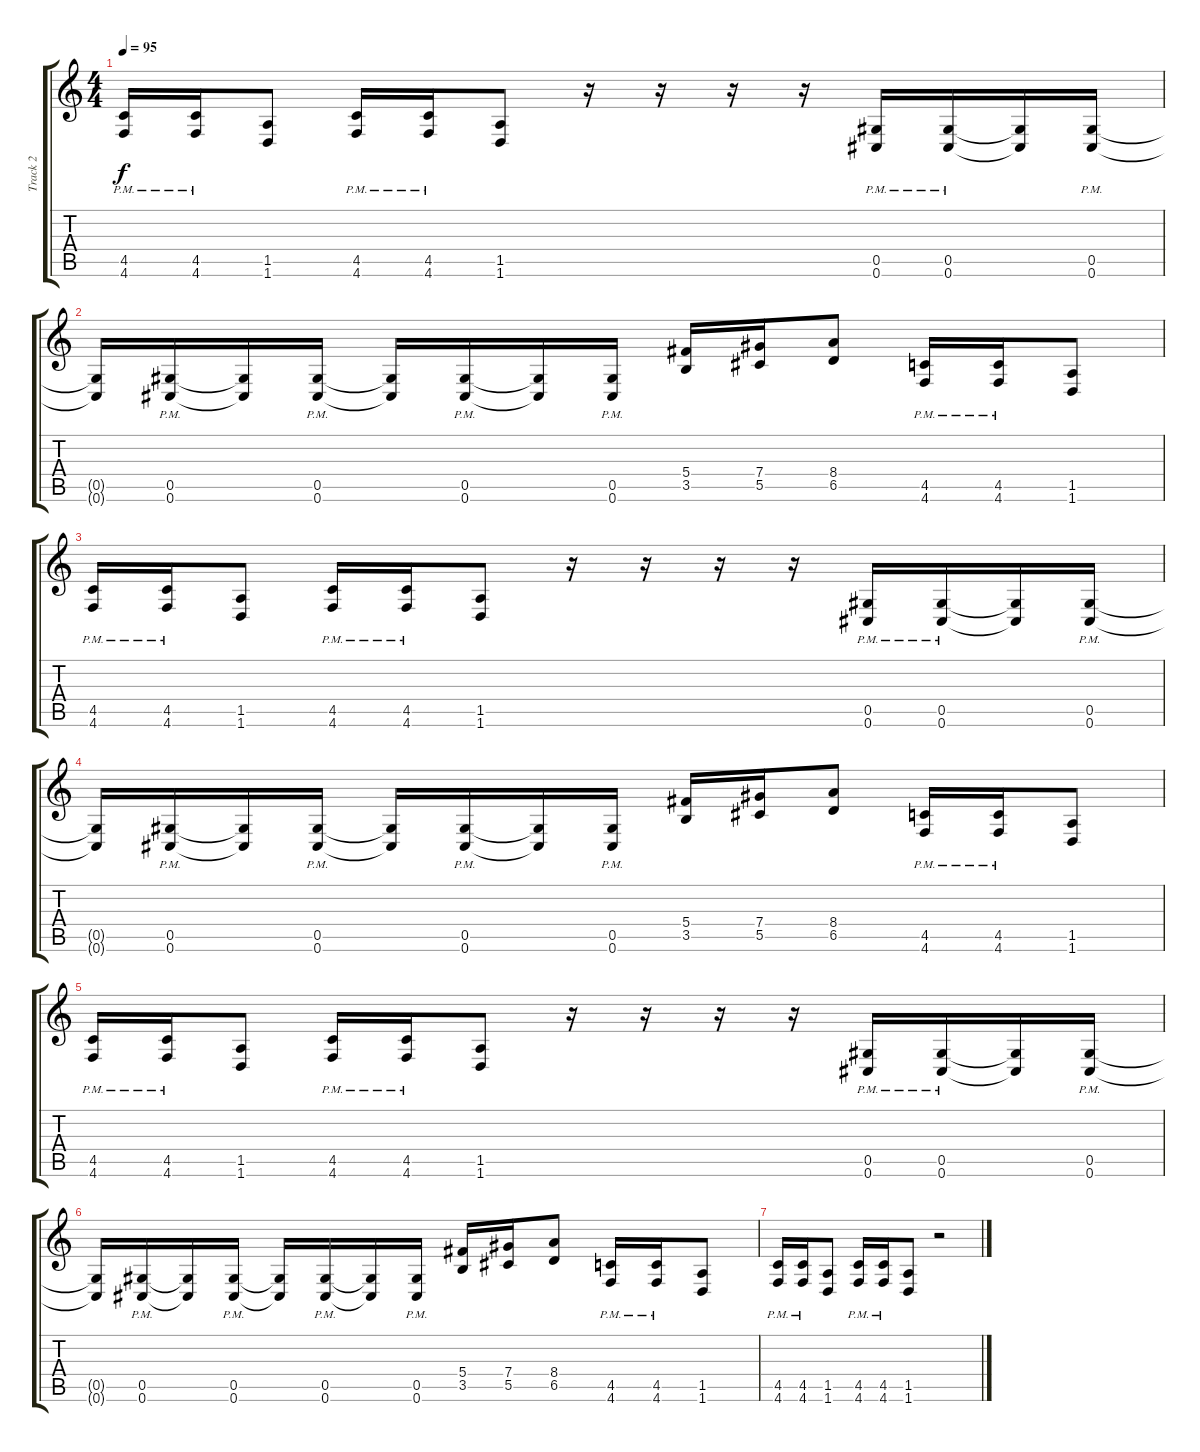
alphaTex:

\track ("Track 2" "Track 2") {instrument distortionguitar}
\staff {score tabs}
\tuning (Eb4 Bb3 Gb3 Db3 Ab2 Db2) {hide}
\ts (4 4)
\tempo 95
\clef g2
\ks c
(4.5{pm} 4.6{pm}).16{dy f} (4.5{pm} 4.6{pm}).16 (1.5 1.6).8 (4.5{pm} 4.6{pm}).16 (4.5{pm} 4.6{pm}).16 (1.5 1.6).8 r.16 r.16 r.16 r.16 (0.5{pm} 0.6{pm}).16 (0.5{pm} 0.6{pm}).16 (0.5{t} 0.6{t}).16 (0.5{pm} 0.6{pm}).16 |
(0.5{t} 0.6{t}).16 (0.5{pm} 0.6{pm}).16 (0.5{t} 0.6{t}).16 (0.5{pm} 0.6{pm}).16 (0.5{t} 0.6{t}).16 (0.5{pm} 0.6{pm}).16 (0.5{t} 0.6{t}).16 (0.5{pm} 0.6{pm}).16 (5.4 3.5).16 (7.4 5.5).16 (8.4 6.5).8 (4.5{pm} 4.6{pm}).16 (4.5{pm} 4.6{pm}).16 (1.5 1.6).8 |
(4.5{pm} 4.6{pm}).16 (4.5{pm} 4.6{pm}).16 (1.5 1.6).8 (4.5{pm} 4.6{pm}).16 (4.5{pm} 4.6{pm}).16 (1.5 1.6).8 r.16 r.16 r.16 r.16 (0.5{pm} 0.6{pm}).16 (0.5{pm} 0.6{pm}).16 (0.5{t} 0.6{t}).16 (0.5{pm} 0.6{pm}).16 |
(0.5{t} 0.6{t}).16 (0.5{pm} 0.6{pm}).16 (0.5{t} 0.6{t}).16 (0.5{pm} 0.6{pm}).16 (0.5{t} 0.6{t}).16 (0.5{pm} 0.6{pm}).16 (0.5{t} 0.6{t}).16 (0.5{pm} 0.6{pm}).16 (5.4 3.5).16 (7.4 5.5).16 (8.4 6.5).8 (4.5{pm} 4.6{pm}).16 (4.5{pm} 4.6{pm}).16 (1.5 1.6).8 |
(4.5{pm} 4.6{pm}).16 (4.5{pm} 4.6{pm}).16 (1.5 1.6).8 (4.5{pm} 4.6{pm}).16 (4.5{pm} 4.6{pm}).16 (1.5 1.6).8 r.16 r.16 r.16 r.16 (0.5{pm} 0.6{pm}).16 (0.5{pm} 0.6{pm}).16 (0.5{t} 0.6{t}).16 (0.5{pm} 0.6{pm}).16 |
(0.5{t} 0.6{t}).16 (0.5{pm} 0.6{pm}).16 (0.5{t} 0.6{t}).16 (0.5{pm} 0.6{pm}).16 (0.5{t} 0.6{t}).16 (0.5{pm} 0.6{pm}).16 (0.5{t} 0.6{t}).16 (0.5{pm} 0.6{pm}).16 (5.4 3.5).16 (7.4 5.5).16 (8.4 6.5).8 (4.5{pm} 4.6{pm}).16 (4.5{pm} 4.6{pm}).16 (1.5 1.6).8 |
(4.5{pm} 4.6{pm}).16 (4.5{pm} 4.6{pm}).16 (1.5 1.6).8 (4.5{pm} 4.6{pm}).16 (4.5{pm} 4.6{pm}).16 (1.5 1.6).8 r.2
